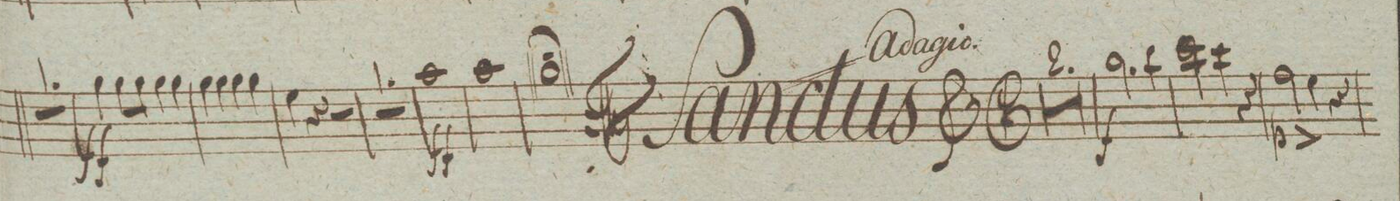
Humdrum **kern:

**kern	**dynam
*I"Clarinetto 1mo in C:	*
*clefG2	*
*k[]	*
*met(c|)	*
*M4/4	*
1r	.
=238	=238
4gg\	ff
8gg\L	.
8gg\J	.
4gg\	.
4gg\	.
=239	=239
4gg\	.
4gg\	.
4gg\	.
4gg\	.
=240	=240
4ee\	.
4r	.
2r	.
=241	=241
1r	.
=242	=242
1aa\	ff
=243	=243
1aa\	.
=244	=244
0gg\;	.
==	==
*-	*-
